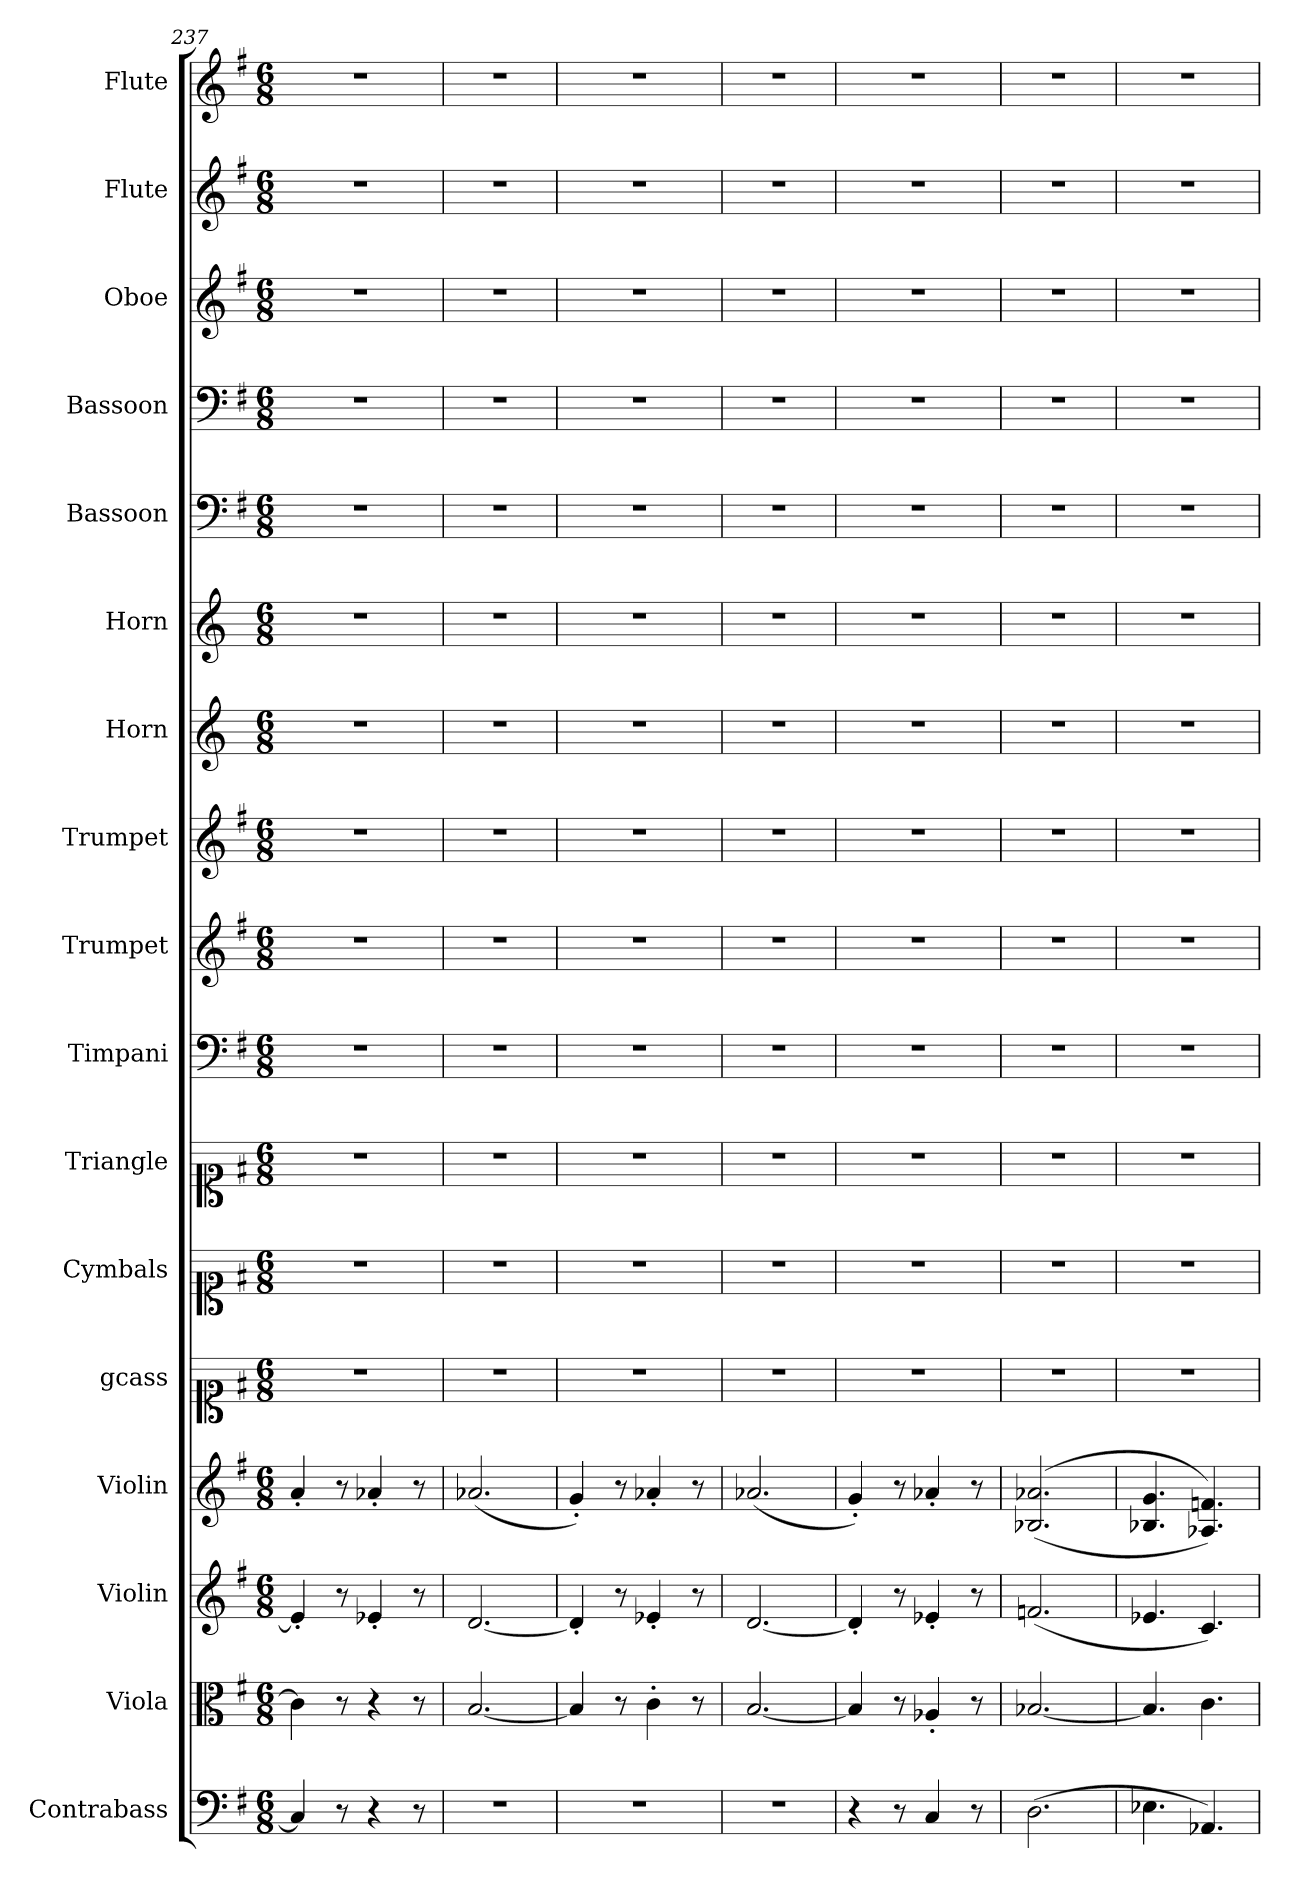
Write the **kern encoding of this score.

**kern	**kern	**kern	**kern	**kern	**kern	**kern	**kern	**kern	**kern	**kern	**kern	**kern	**kern	**kern	**kern	**kern
*part17	*part16	*part15	*part14	*part13	*part12	*part11	*part10	*part9	*part8	*part7	*part6	*part5	*part4	*part3	*part2	*part1
*staff17	*staff16	*staff15	*staff14	*staff13	*staff12	*staff11	*staff10	*staff9	*staff8	*staff7	*staff6	*staff5	*staff4	*staff3	*staff2	*staff1
*I"Contrabass	*I"Viola	*I"Violin	*I"Violin	*I"gcass	*I"Cymbals	*I"Triangle	*I"Timpani	*I"Trumpet	*I"Trumpet	*I"Horn	*I"Horn	*I"Bassoon	*I"Bassoon	*I"Oboe	*I"Flute	*I"Flute
*I'Cb	*I'Vla	*I'Vln	*I'Vln	*	*I'Cym	*I'Tri	*I'Timp	*I'Tpt	*I'Tpt	*I'Hn	*I'Hn	*I'Bsn	*I'Bsn	*I'Ob	*I'Fl	*I'Fl
*clefF4	*clefC3	*clefG2	*clefG2	*clefC1	*clefC1	*clefC1	*clefF4	*clefG2	*clefG2	*clefG2	*clefG2	*clefF4	*clefF4	*clefG2	*clefG2	*clefG2
*k[f#]	*k[f#]	*k[f#]	*k[f#]	*k[f#]	*k[f#]	*k[f#]	*k[f#]	*k[f#]	*k[f#]	*k[]	*k[]	*k[f#]	*k[f#]	*k[f#]	*k[f#]	*k[f#]
*M6/8	*M6/8	*M6/8	*M6/8	*M6/8	*M6/8	*M6/8	*M6/8	*M6/8	*M6/8	*M6/8	*M6/8	*M6/8	*M6/8	*M6/8	*M6/8	*M6/8
=237	=237	=237	=237	=237	=237	=237	=237	=237	=237	=237	=237	=237	=237	=237	=237	=237
4C/]	4c\]	4e-'/]	4a'/	2.r	2.r	2.r	2.r	2.r	2.r	2.r	2.r	2.r	2.r	2.r	2.r	2.r
8r	8r	8r	8r	.	.	.	.	.	.	.	.	.	.	.	.	.
4r	4r	4e-X'/	4a-X'/	.	.	.	.	.	.	.	.	.	.	.	.	.
8r	8r	8r	8r	.	.	.	.	.	.	.	.	.	.	.	.	.
=238	=238	=238	=238	=238	=238	=238	=238	=238	=238	=238	=238	=238	=238	=238	=238	=238
2.r	[2.B/	[2.d/	(2.a-X/	2.r	2.r	2.r	2.r	2.r	2.r	2.r	2.r	2.r	2.r	2.r	2.r	2.r
=239	=239	=239	=239	=239	=239	=239	=239	=239	=239	=239	=239	=239	=239	=239	=239	=239
2.r	4B/]	4d'/]	4g'/)	2.r	2.r	2.r	2.r	2.r	2.r	2.r	2.r	2.r	2.r	2.r	2.r	2.r
.	8r	8r	8r	.	.	.	.	.	.	.	.	.	.	.	.	.
.	4c'\	4e-X'/	4a-X'/	.	.	.	.	.	.	.	.	.	.	.	.	.
.	8r	8r	8r	.	.	.	.	.	.	.	.	.	.	.	.	.
=240	=240	=240	=240	=240	=240	=240	=240	=240	=240	=240	=240	=240	=240	=240	=240	=240
2.r	[2.B/	[2.d/	(2.a-X/	2.r	2.r	2.r	2.r	2.r	2.r	2.r	2.r	2.r	2.r	2.r	2.r	2.r
=241	=241	=241	=241	=241	=241	=241	=241	=241	=241	=241	=241	=241	=241	=241	=241	=241
4r	4B/]	4d'/]	4g'/)	2.r	2.r	2.r	2.r	2.r	2.r	2.r	2.r	2.r	2.r	2.r	2.r	2.r
8r	8r	8r	8r	.	.	.	.	.	.	.	.	.	.	.	.	.
4C/	4A-X'/	4e-X'/	4a-X'/	.	.	.	.	.	.	.	.	.	.	.	.	.
8r	8r	8r	8r	.	.	.	.	.	.	.	.	.	.	.	.	.
=242	=242	=242	=242	=242	=242	=242	=242	=242	=242	=242	=242	=242	=242	=242	=242	=242
(2.D\	[2.B-X/	(2.fn/	(<(>2.B-X/ 2.a-X/	2.r	2.r	2.r	2.r	2.r	2.r	2.r	2.r	2.r	2.r	2.r	2.r	2.r
=243	=243	=243	=243	=243	=243	=243	=243	=243	=243	=243	=243	=243	=243	=243	=243	=243
4.E-X\	4.B-/]	4.e-X/	4.B-X/ 4.g/	2.r	2.r	2.r	2.r	2.r	2.r	2.r	2.r	2.r	2.r	2.r	2.r	2.r
4.AA-X/)	4.c\	4.c/)	4.A-X/ 4.fn/))	.	.	.	.	.	.	.	.	.	.	.	.	.
=	=	=	=	=	=	=	=	=	=	=	=	=	=	=	=	=
*-	*-	*-	*-	*-	*-	*-	*-	*-	*-	*-	*-	*-	*-	*-	*-	*-
